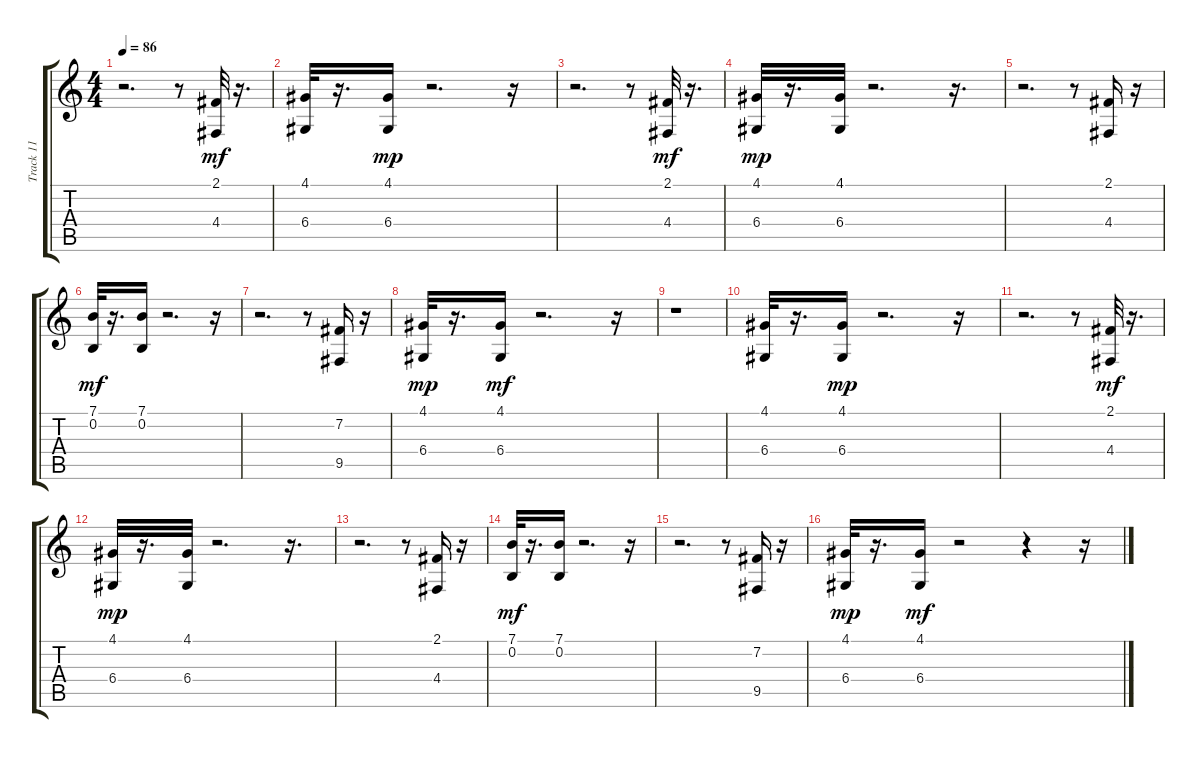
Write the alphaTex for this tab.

\track ("Track 11" "Track 11") {instrument xylophone}
\staff {score tabs}
\tuning (E4 B3 G3 D3 A2 E2) {hide}
\ts (4 4)
\tempo 86
\clef g2
\ks c
r.2{d dy mf} r.8 (2.1 4.4).32 r.16{d} |
(4.1 6.4).32 r.16{d} (4.1 6.4).16{dy mp} r.2{d} r.16 |
r.2{d} r.8 (2.1 4.4).32{dy mf} r.16{d} |
(4.1 6.4).32{dy mp} r.16{d} (4.1 6.4).32 r.2{d} r.16{d} |
r.2{d} r.8 (2.1 4.4).16 r.16 |
(7.1 0.2).32{dy mf} r.16{d} (7.1 0.2).16 r.2{d} r.16 |
r.2{d} r.8 (7.2 9.5).16 r.16 |
(4.1 6.4).32{dy mp} r.16{d} (4.1 6.4).16{dy mf} r.2{d} r.16 |
r.1 |
(4.1 6.4).32 r.16{d} (4.1 6.4).16{dy mp} r.2{d} r.16 |
r.2{d} r.8 (2.1 4.4).32{dy mf} r.16{d} |
(4.1 6.4).32{dy mp} r.16{d} (4.1 6.4).32 r.2{d} r.16{d} |
r.2{d} r.8 (2.1 4.4).16 r.16 |
(7.1 0.2).32{dy mf} r.16{d} (7.1 0.2).16 r.2{d} r.16 |
r.2{d} r.8 (7.2 9.5).16 r.16 |
(4.1 6.4).32{dy mp} r.16{d} (4.1 6.4).16{dy mf} r.2 r.4 r.16
